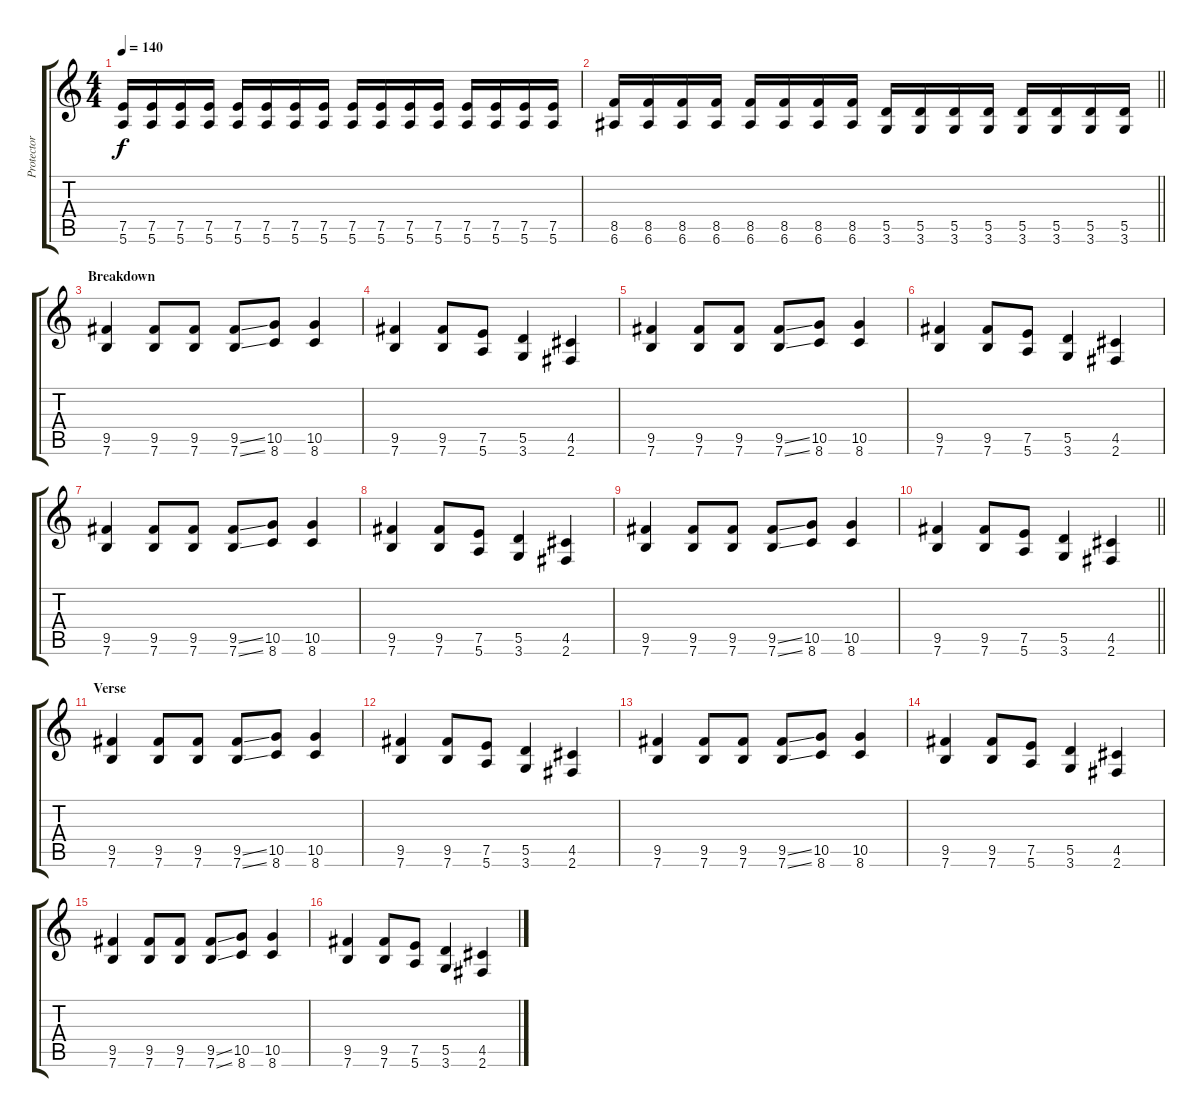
\track ("Protector [2]" "Protector ") {instrument overdrivenguitar}
\staff {score tabs}
\tuning (E4 B3 G3 D3 A2 E2) {hide}
\ts (4 4)
\tempo 140
\clef g2
\ks c
(7.5 5.6).16{dy f} (7.5 5.6).16 (7.5 5.6).16 (7.5 5.6).16 (7.5 5.6).16 (7.5 5.6).16 (7.5 5.6).16 (7.5 5.6).16 (7.5 5.6).16 (7.5 5.6).16 (7.5 5.6).16 (7.5 5.6).16 (7.5 5.6).16 (7.5 5.6).16 (7.5 5.6).16 (7.5 5.6).16 |
\barLineRight lightlight
(8.5 6.6).16 (8.5 6.6).16 (8.5 6.6).16 (8.5 6.6).16 (8.5 6.6).16 (8.5 6.6).16 (8.5 6.6).16 (8.5 6.6).16 (5.5 3.6).16 (5.5 3.6).16 (5.5 3.6).16 (5.5 3.6).16 (5.5 3.6).16 (5.5 3.6).16 (5.5 3.6).16 (5.5 3.6).16 |
\section ("" "Breakdown")
(9.5 7.6).4{balance 8} (9.5 7.6).8 (9.5 7.6).8 (9.5{ss} 7.6{ss}).8 (10.5 8.6).8 (10.5 8.6).4 |
(9.5 7.6).4 (9.5 7.6).8 (7.5 5.6).8 (5.5 3.6).4 (4.5 2.6).4 |
(9.5 7.6).4 (9.5 7.6).8 (9.5 7.6).8 (9.5{ss} 7.6{ss}).8 (10.5 8.6).8 (10.5 8.6).4 |
(9.5 7.6).4 (9.5 7.6).8 (7.5 5.6).8 (5.5 3.6).4 (4.5 2.6).4 |
(9.5 7.6).4 (9.5 7.6).8 (9.5 7.6).8 (9.5{ss} 7.6{ss}).8 (10.5 8.6).8 (10.5 8.6).4 |
(9.5 7.6).4 (9.5 7.6).8 (7.5 5.6).8 (5.5 3.6).4 (4.5 2.6).4 |
(9.5 7.6).4 (9.5 7.6).8 (9.5 7.6).8 (9.5{ss} 7.6{ss}).8 (10.5 8.6).8 (10.5 8.6).4 |
\barLineRight lightlight
(9.5 7.6).4 (9.5 7.6).8 (7.5 5.6).8 (5.5 3.6).4 (4.5 2.6).4 |
\section ("" "Verse")
(9.5 7.6).4{balance 14} (9.5 7.6).8 (9.5 7.6).8 (9.5{ss} 7.6{ss}).8 (10.5 8.6).8 (10.5 8.6).4 |
(9.5 7.6).4 (9.5 7.6).8 (7.5 5.6).8 (5.5 3.6).4 (4.5 2.6).4 |
(9.5 7.6).4 (9.5 7.6).8 (9.5 7.6).8 (9.5{ss} 7.6{ss}).8 (10.5 8.6).8 (10.5 8.6).4 |
(9.5 7.6).4 (9.5 7.6).8 (7.5 5.6).8 (5.5 3.6).4 (4.5 2.6).4 |
(9.5 7.6).4 (9.5 7.6).8 (9.5 7.6).8 (9.5{ss} 7.6{ss}).8 (10.5 8.6).8 (10.5 8.6).4 |
(9.5 7.6).4 (9.5 7.6).8 (7.5 5.6).8 (5.5 3.6).4 (4.5 2.6).4
